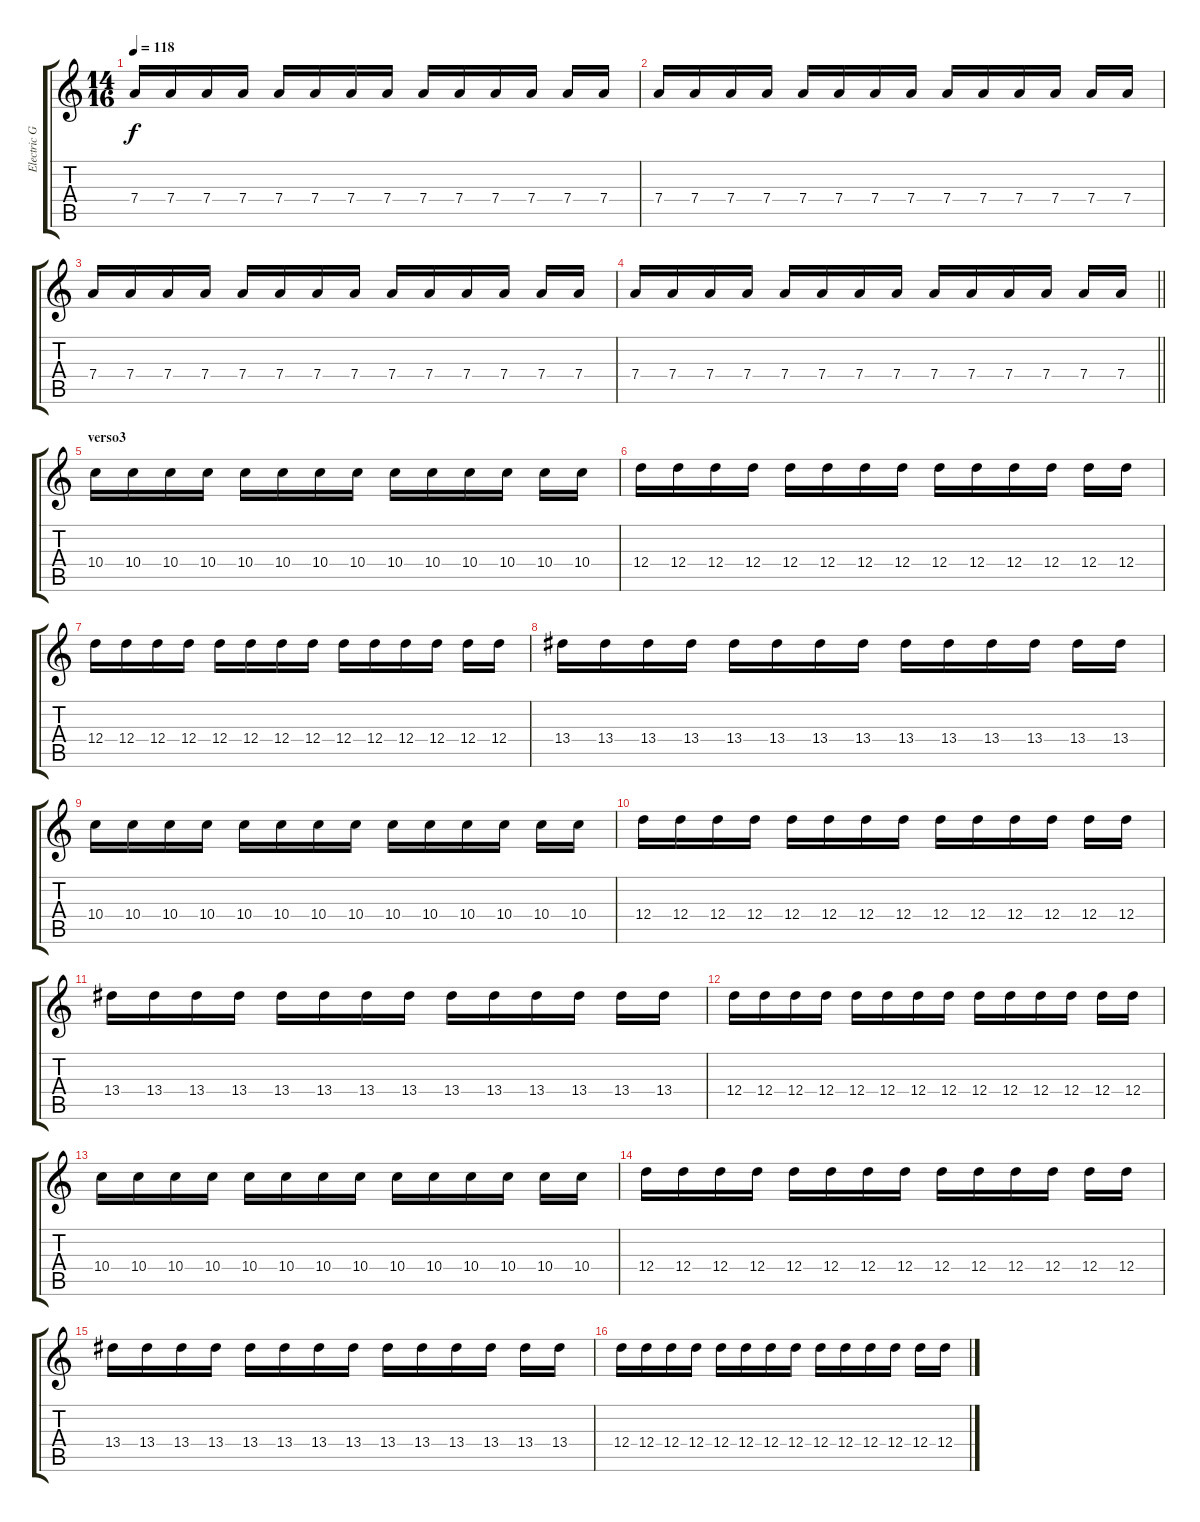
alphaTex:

\track ("Electric Guitar (Mike Sullivan)" "Electric G") {instrument electricguitarjazz}
\staff {score tabs}
\tuning (E4 B3 G3 D3 A2 E2) {hide}
\ts (14 16)
\tempo 118
\clef g2
\ks c
7.4.16{dy f} 7.4.16 7.4.16 7.4.16 7.4.16 7.4.16 7.4.16 7.4.16 7.4.16 7.4.16 7.4.16 7.4.16 7.4.16 7.4.16 |
7.4.16 7.4.16 7.4.16 7.4.16 7.4.16 7.4.16 7.4.16 7.4.16 7.4.16 7.4.16 7.4.16 7.4.16 7.4.16 7.4.16 |
7.4.16 7.4.16 7.4.16 7.4.16 7.4.16 7.4.16 7.4.16 7.4.16 7.4.16 7.4.16 7.4.16 7.4.16 7.4.16 7.4.16 |
\barLineRight lightlight
7.4.16 7.4.16 7.4.16 7.4.16 7.4.16 7.4.16 7.4.16 7.4.16 7.4.16 7.4.16 7.4.16 7.4.16 7.4.16 7.4.16 |
\section ("" "verso3")
10.4.16 10.4.16 10.4.16 10.4.16 10.4.16 10.4.16 10.4.16 10.4.16 10.4.16 10.4.16 10.4.16 10.4.16 10.4.16 10.4.16 |
12.4.16 12.4.16 12.4.16 12.4.16 12.4.16 12.4.16 12.4.16 12.4.16 12.4.16 12.4.16 12.4.16 12.4.16 12.4.16 12.4.16 |
12.4.16 12.4.16 12.4.16 12.4.16 12.4.16 12.4.16 12.4.16 12.4.16 12.4.16 12.4.16 12.4.16 12.4.16 12.4.16 12.4.16 |
13.4.16 13.4.16 13.4.16 13.4.16 13.4.16 13.4.16 13.4.16 13.4.16 13.4.16 13.4.16 13.4.16 13.4.16 13.4.16 13.4.16 |
10.4.16 10.4.16 10.4.16 10.4.16 10.4.16 10.4.16 10.4.16 10.4.16 10.4.16 10.4.16 10.4.16 10.4.16 10.4.16 10.4.16 |
12.4.16 12.4.16 12.4.16 12.4.16 12.4.16 12.4.16 12.4.16 12.4.16 12.4.16 12.4.16 12.4.16 12.4.16 12.4.16 12.4.16 |
13.4.16 13.4.16 13.4.16 13.4.16 13.4.16 13.4.16 13.4.16 13.4.16 13.4.16 13.4.16 13.4.16 13.4.16 13.4.16 13.4.16 |
12.4.16 12.4.16 12.4.16 12.4.16 12.4.16 12.4.16 12.4.16 12.4.16 12.4.16 12.4.16 12.4.16 12.4.16 12.4.16 12.4.16 |
10.4.16 10.4.16 10.4.16 10.4.16 10.4.16 10.4.16 10.4.16 10.4.16 10.4.16 10.4.16 10.4.16 10.4.16 10.4.16 10.4.16 |
12.4.16 12.4.16 12.4.16 12.4.16 12.4.16 12.4.16 12.4.16 12.4.16 12.4.16 12.4.16 12.4.16 12.4.16 12.4.16 12.4.16 |
13.4.16 13.4.16 13.4.16 13.4.16 13.4.16 13.4.16 13.4.16 13.4.16 13.4.16 13.4.16 13.4.16 13.4.16 13.4.16 13.4.16 |
12.4.16 12.4.16 12.4.16 12.4.16 12.4.16 12.4.16 12.4.16 12.4.16 12.4.16 12.4.16 12.4.16 12.4.16 12.4.16 12.4.16
